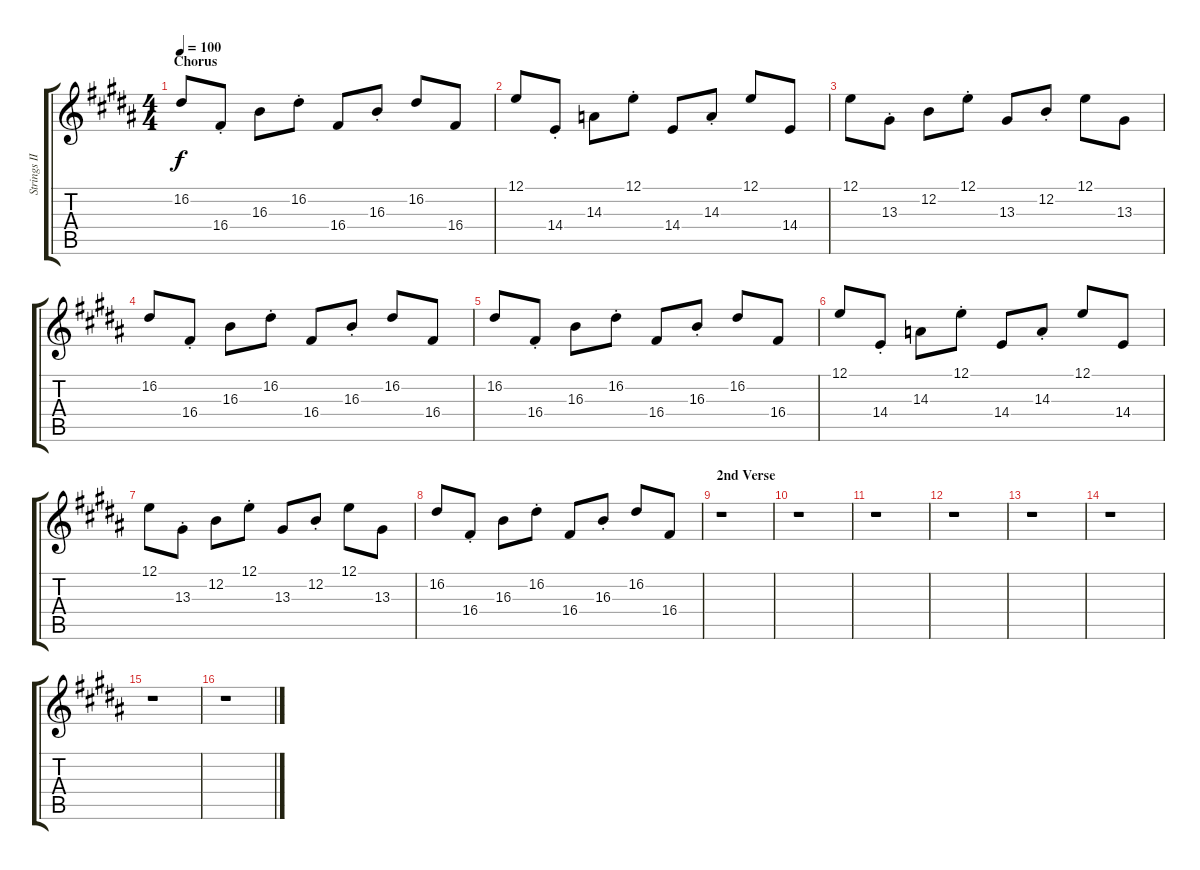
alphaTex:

\track ("Strings II" "Strings II") {instrument stringensemble1}
\staff {score tabs}
\tuning (E4 B3 G3 D3 A2 E2) {hide}
\ts (4 4)
\section ("" "Chorus")
\tempo 100
\clef g2
\ks b
16.2.8{dy f} 16.4{st}.8 16.3.8 16.2{st}.8 16.4.8 16.3{st}.8 16.2.8 16.4.8 |
12.1.8 14.4{st}.8 14.3.8 12.1{st}.8 14.4.8 14.3{st}.8 12.1.8 14.4.8 |
12.1.8 13.3{st}.8 12.2.8 12.1{st}.8 13.3.8 12.2{st}.8 12.1.8 13.3.8 |
16.2.8 16.4{st}.8 16.3.8 16.2{st}.8 16.4.8 16.3{st}.8 16.2.8 16.4.8 |
16.2.8 16.4{st}.8 16.3.8 16.2{st}.8 16.4.8 16.3{st}.8 16.2.8 16.4.8 |
12.1.8 14.4{st}.8 14.3.8 12.1{st}.8 14.4.8 14.3{st}.8 12.1.8 14.4.8 |
12.1.8 13.3{st}.8 12.2.8 12.1{st}.8 13.3.8 12.2{st}.8 12.1.8 13.3.8 |
16.2.8 16.4{st}.8 16.3.8 16.2{st}.8 16.4.8 16.3{st}.8 16.2.8 16.4.8 |
\section ("" "2nd Verse")
r.1 |
r.1 |
r.1 |
r.1 |
r.1 |
r.1 |
r.1 |
r.1
